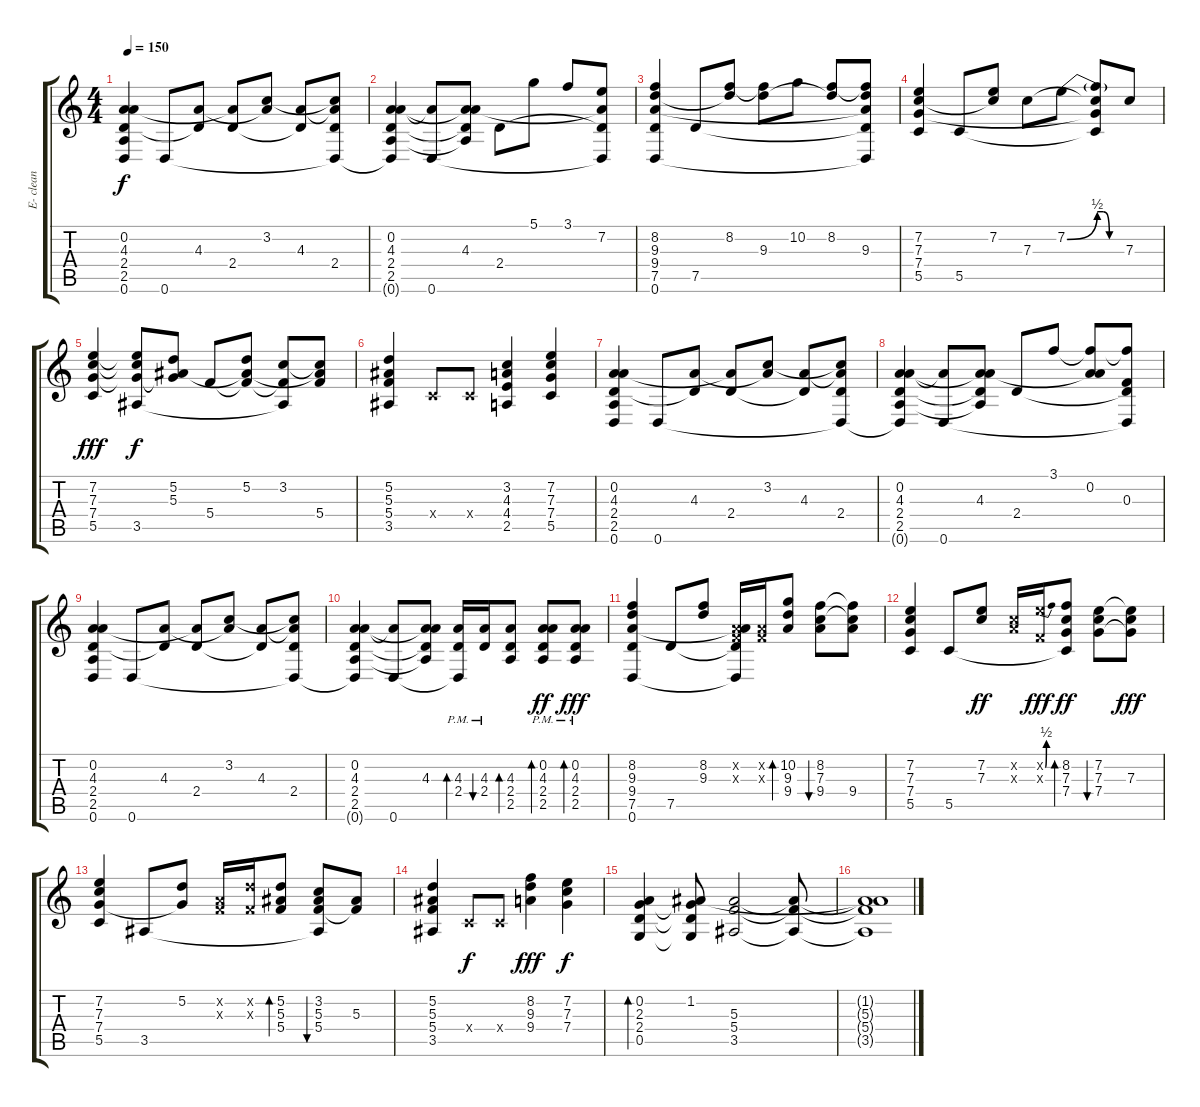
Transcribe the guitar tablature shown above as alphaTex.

\track ("E- clean" "E- clean") {instrument electricguitarclean}
\staff {score tabs}
\tuning (D4 A3 F3 C3 G2 D2) {hide}
\ts (4 4)
\tempo 150
\clef g2
\ks c
(0.2 4.3 2.4 2.5 0.6).4{dy f} 0.6.8 (4.3 2.4{t}).8 (0.2{t} 2.4).8 (3.2 4.3{t}).8 (4.3 2.4{t}).8 (3.2{t} 4.3{t} 2.4 0.6{t}).8 |
(0.2 4.3 2.4 2.5 0.6{t}).4 (4.3{t} 0.6).8 (0.2{t} 4.3 2.4{t} 2.5{t}).8 2.4.8 5.1.8 3.1.8 (7.2 4.3{t} 2.4{t} 0.6{t}).8 |
(8.2 9.3 9.4 7.5 0.6).4 7.5.8 (8.2 9.3{t}).8 (8.2{t} 9.3).8 10.2.8 (8.2 9.3{t}).8 (8.2{t} 9.3 9.4{t} 7.5{t} 0.6{t}).8 |
(7.2 7.3 7.4 5.5).4 5.5.8 (7.2 7.3{t}).8 7.3.8 7.2{be (bend 0 0 60 2)}.8 (7.2{be (custom 0 2 15 2 30 0 60 0) t} 7.3{t} 7.4{t} 5.5{t}).8 7.3.8 |
(7.2 7.3 7.4 5.5).4{dy fff} (7.2{t} 7.3{t} 7.4{t} 3.5).8{dy f} (5.2 5.3 7.4{t}).8 5.4.8 (5.2 5.3{t} 5.4{t}).8 (3.2 5.4{t} 3.5{t}).8 (3.2{t} 5.3{t} 5.4).8 |
(5.2 5.3 5.4 3.5).4 0.4{x}.8 0.4{x}.8 (3.2 4.3 4.4 2.5).4 (7.2 7.3 7.4 5.5).4 |
(0.2 4.3 2.4 2.5 0.6).4 0.6.8 (4.3 2.4{t}).8 (0.2{t} 2.4).8 (3.2 4.3{t}).8 (4.3 2.4{t}).8 (3.2{t} 4.3{t} 2.4 0.6{t}).8 |
(0.2 4.3 2.4 2.5 0.6{t}).4 (4.3{t} 0.6).8 (0.2{t} 4.3 2.4{t} 2.5{t}).8 2.4.8 3.1.8 (3.1{t} 0.2 4.3{t}).8 (3.1{t} 0.3 2.4{t} 0.6{t}).8 |
(0.2 4.3 2.4 2.5 0.6).4 0.6.8 (4.3 2.4{t}).8 (0.2{t} 2.4).8 (3.2 4.3{t}).8 (4.3 2.4{t}).8 (3.2{t} 4.3{t} 2.4 0.6{t}).8 |
(0.2 4.3 2.4 2.5 0.6{t}).4 (4.3{t} 0.6).8 (0.2{t} 4.3 2.4{t} 2.5{t}).8 (4.3{pm} 2.4{pm} 0.6{t}).16{bd 120} (4.3{pm} 2.4{pm}).16{bu 120} (4.3 2.4 2.5).8{bd 120} (0.2{pm} 4.3 2.4 2.5).8{bd 120 dy ff} (0.2{pm} 4.3 2.4 2.5).8{bd 120 dy fff} |
(8.2 9.3 9.4 7.5 0.6).4 7.5.8 (8.2 9.3).8 (0.2{x} 0.3{x} 9.4{t} 7.5{t} 0.6{t}).16 (0.2{x} 0.3{x}).16 (10.2 9.3 9.4).8{bd 120} (8.2 7.3 9.4).8{bu 120} (8.2{t} 7.3{t} 9.4).8 |
(7.2 7.3 7.4 5.5).4 5.5.8 (7.2 7.3).8{dy ff} (0.2{x} 7.3{x}).16 (7.2{be (bend 0 0 60 2) x} 0.3{x}).16{dy fff} (8.2 7.3 7.4 5.5{t}).8{bd 120 dy ff} (7.2 7.3 7.4).8{bu 120} (7.2{t} 7.3 7.4{t}).8{dy fff} |
(7.2 7.3 7.4 5.5).4 3.5.8 (5.2 7.4{t}).8 (0.2{x} 0.3{x}).16 (5.2{x} 0.3{x}).16 (5.2 5.3 5.4).8{bd 120} (3.2 5.3 5.4 3.5{t}).8{bu 120} (5.3 5.4{t}).8 |
(5.2 5.3 5.4 3.5).4 0.4{x}.8{dy f} 0.4{x}.8 (8.2 9.3 9.4).4{dy fff} (7.2 7.3 7.4).4{dy f} |
\ks aminor
(0.2 2.3 2.4 0.5).4{bd 240} (1.2 2.3{t} 2.4{t} 0.5{t}).8 (5.3 5.4 3.5).2 (5.3{t} 5.4{t} 3.5{t}).8 |
(1.2{t} 5.3{t} 5.4{t} 3.5{t}).1
